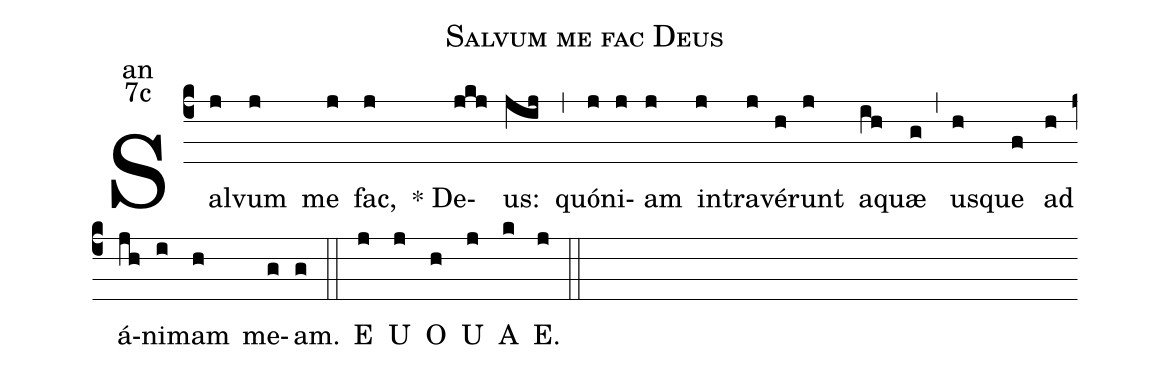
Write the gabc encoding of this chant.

name:Salvum me fac Deus;
office-part:an;
mode:7c;
%%
(c4) Sal(j)vum(j) me(j) fac,(j) <sp>*</sp> De(jkj)us:(jij) (,)
quó(j)ni(j)am(j) in(j)tra(j)vé(h)runt(j) a(ih)quæ(g) (,)
us(h)que(f) ad(h) á(jh)ni(i)mam(h) me(g)am.(g) (::)
<eu>E(j) U(j) O(h) U(j) A(k) E.(j) </eu>(::)
